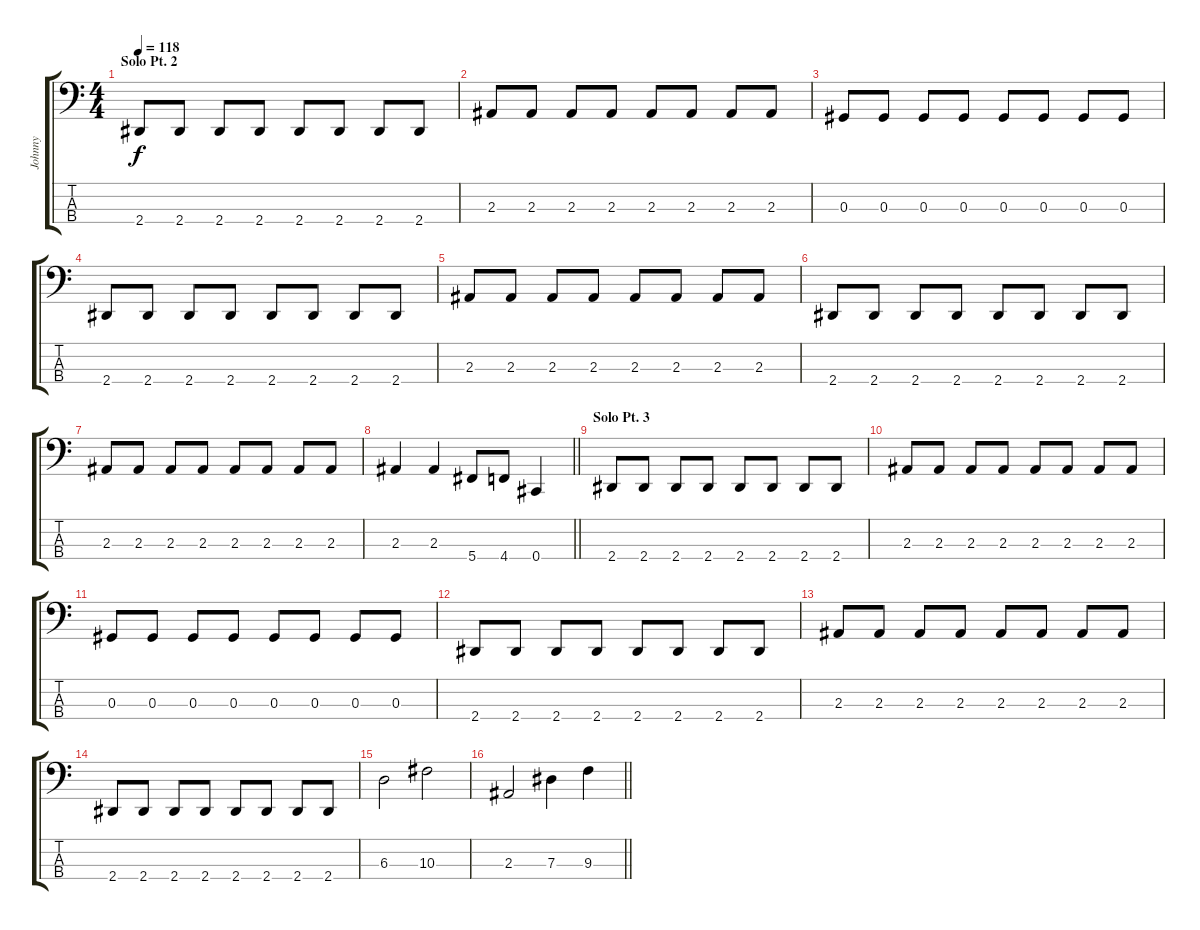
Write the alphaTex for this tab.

\track ("Johnny" "Johnny") {instrument electricbassfinger}
\staff {score tabs}
\tuning (Gb2 Db2 Ab1 Db1) {hide}
\ts (4 4)
\section ("" "Solo Pt. 2")
\tempo 118
\clef f4
\ks c
2.4.8{dy f} 2.4.8 2.4.8 2.4.8 2.4.8 2.4.8 2.4.8 2.4.8 |
2.3.8 2.3.8 2.3.8 2.3.8 2.3.8 2.3.8 2.3.8 2.3.8 |
0.3.8 0.3.8 0.3.8 0.3.8 0.3.8 0.3.8 0.3.8 0.3.8 |
2.4.8 2.4.8 2.4.8 2.4.8 2.4.8 2.4.8 2.4.8 2.4.8 |
2.3.8 2.3.8 2.3.8 2.3.8 2.3.8 2.3.8 2.3.8 2.3.8 |
2.4.8 2.4.8 2.4.8 2.4.8 2.4.8 2.4.8 2.4.8 2.4.8 |
2.3.8 2.3.8 2.3.8 2.3.8 2.3.8 2.3.8 2.3.8 2.3.8 |
\barLineRight lightlight
2.3.4 2.3.4 5.4.8 4.4.8 0.4.4 |
\section ("" "Solo Pt. 3")
2.4.8 2.4.8 2.4.8 2.4.8 2.4.8 2.4.8 2.4.8 2.4.8 |
2.3.8 2.3.8 2.3.8 2.3.8 2.3.8 2.3.8 2.3.8 2.3.8 |
0.3.8 0.3.8 0.3.8 0.3.8 0.3.8 0.3.8 0.3.8 0.3.8 |
2.4.8 2.4.8 2.4.8 2.4.8 2.4.8 2.4.8 2.4.8 2.4.8 |
2.3.8 2.3.8 2.3.8 2.3.8 2.3.8 2.3.8 2.3.8 2.3.8 |
2.4.8 2.4.8 2.4.8 2.4.8 2.4.8 2.4.8 2.4.8 2.4.8 |
6.3.2 10.3.2 |
\barLineRight lightlight
2.3.2 7.3.4 9.3.4
